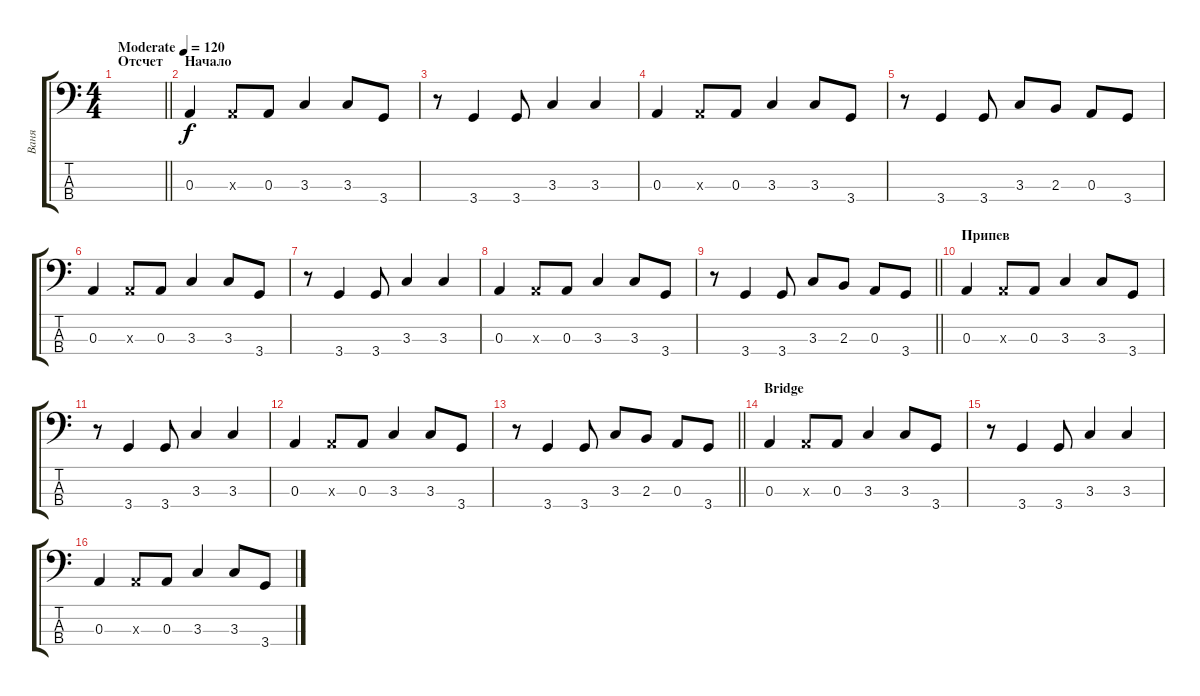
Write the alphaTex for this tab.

\track ("Ваня " "Ваня ") {instrument electricbassfinger}
\staff {score tabs}
\tuning (G2 D2 A1 E1) {hide}
\ts (4 4)
\section ("" "Отсчет")
\tempo (120 "Moderate")
\clef f4
\barLineRight lightlight
\ks c
|
\section ("" "Начало")
0.3.4 0.3{x}.8 0.3.8 3.3.4 3.3.8 3.4.8 |
r.8 3.4.4 3.4.8 3.3.4 3.3.4 |
0.3.4 0.3{x}.8 0.3.8 3.3.4 3.3.8 3.4.8 |
r.8 3.4.4 3.4.8 3.3.8 2.3.8 0.3.8 3.4.8 |
0.3.4 0.3{x}.8 0.3.8 3.3.4 3.3.8 3.4.8 |
r.8 3.4.4 3.4.8 3.3.4 3.3.4 |
0.3.4 0.3{x}.8 0.3.8 3.3.4 3.3.8 3.4.8 |
\barLineRight lightlight
r.8 3.4.4 3.4.8 3.3.8 2.3.8 0.3.8 3.4.8 |
\section ("" "Припев")
0.3.4 0.3{x}.8 0.3.8 3.3.4 3.3.8 3.4.8 |
r.8 3.4.4 3.4.8 3.3.4 3.3.4 |
0.3.4 0.3{x}.8 0.3.8 3.3.4 3.3.8 3.4.8 |
\barLineRight lightlight
r.8 3.4.4 3.4.8 3.3.8 2.3.8 0.3.8 3.4.8 |
\section ("" "Bridge")
0.3.4 0.3{x}.8 0.3.8 3.3.4 3.3.8 3.4.8 |
r.8 3.4.4 3.4.8 3.3.4 3.3.4 |
0.3.4 0.3{x}.8 0.3.8 3.3.4 3.3.8 3.4.8
